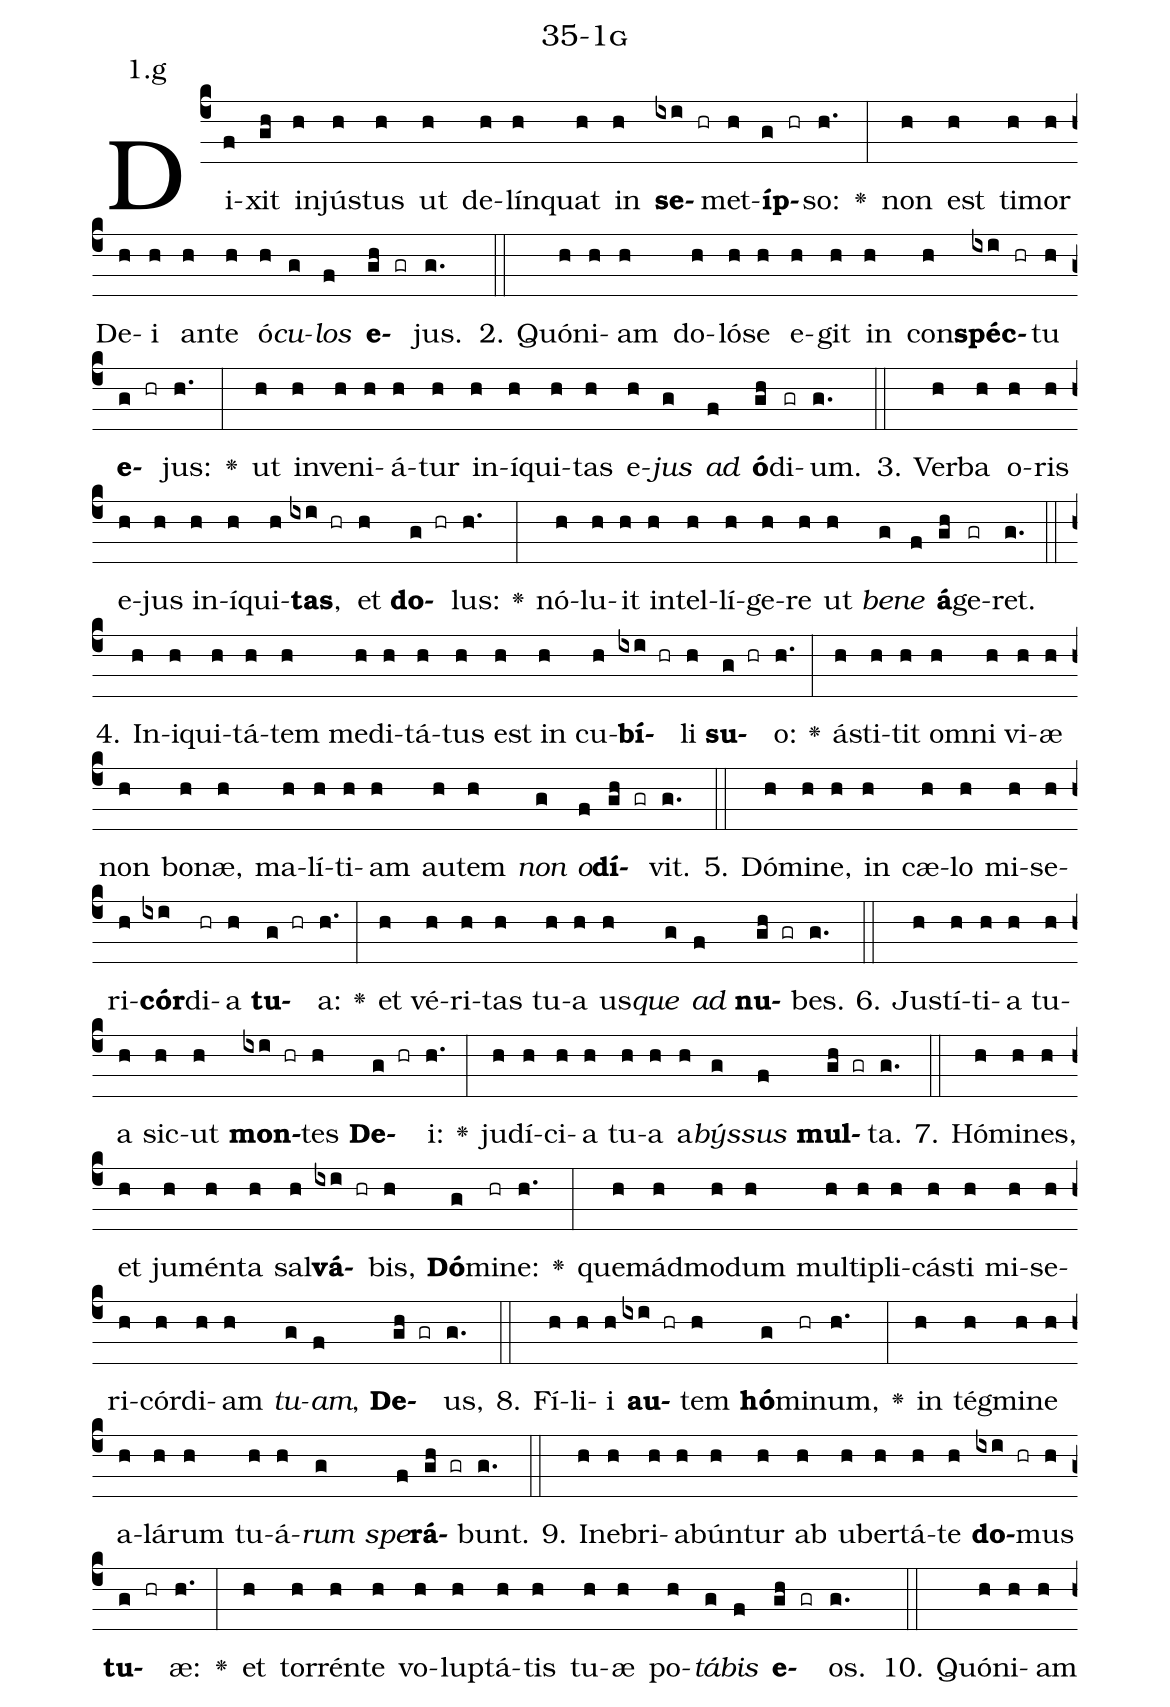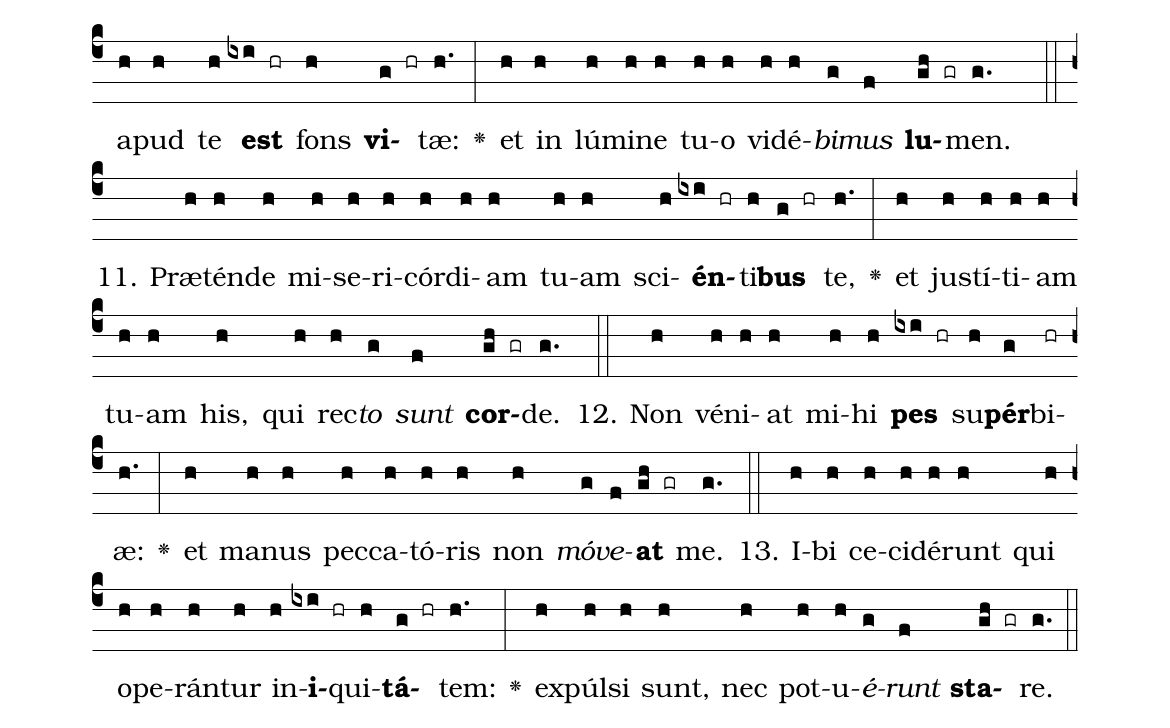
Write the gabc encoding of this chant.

name: 35-1g;
annotation: 1.g;
%%
(c4)Di(f)xit(gh) in(h)jús(h)tus(h) ut(h) de(h)lín(h)quat(h) in(h) <b>se</b>(ixi hr)met(h)<b>íp</b>(g hr)so:(h.) <v>\greheightstar</v>(:) non(h) est(h) ti(h)mor(h) De(h)i(h) an(h)te(h) ó(h)<i>cu</i>(g)<i>los</i>(f) <b>e</b>(gh gr)jus.(g.) (::)
2. Quón(h)i(h)am(h) do(h)ló(h)se(h) e(h)git(h) in(h) con(h)<b>spéc</b>(ixi hr)tu(h) <b>e</b>(g hr)jus:(h.) <v>\greheightstar</v>(:) ut(h) in(h)ve(h)ni(h)á(h)tur(h) in(h)í(h)qui(h)tas(h) e(h)<i>jus</i>(g) <i>ad</i>(f) <b>ó</b>(gh)di(gr)um.(g.) (::)
3. Ver(h)ba(h) o(h)ris(h) e(h)jus(h) in(h)í(h)qui(h)<b>tas</b>,(ixi hr) et(h) <b>do</b>(g hr)lus:(h.) <v>\greheightstar</v>(:) nó(h)lu(h)it(h) in(h)tel(h)lí(h)ge(h)re(h) ut(h) <i>be</i>(g)<i>ne</i>(f) <b>á</b>(gh)ge(gr)ret.(g.) (::)
4. In(h)i(h)qui(h)tá(h)tem(h) me(h)di(h)tá(h)tus(h) est(h) in(h) cu(h)<b>bí</b>(ixi hr)li(h) <b>su</b>(g hr)o:(h.) <v>\greheightstar</v>(:) á(h)sti(h)tit(h) om(h)ni(h) vi(h)æ(h) non(h) bo(h)næ,(h) ma(h)lí(h)ti(h)am(h) au(h)tem(h) <i>non</i>(g) <i>o</i>(f)<b>dí</b>(gh gr)vit.(g.) (::)
5. Dó(h)mi(h)ne,(h) in(h) cæ(h)lo(h) mi(h)se(h)ri(h)<b>cór</b>(ixi)di(hr)a(h) <b>tu</b>(g hr)a:(h.) <v>\greheightstar</v>(:) et(h) vé(h)ri(h)tas(h) tu(h)a(h) us(h)<i>que</i>(g) <i>ad</i>(f) <b>nu</b>(gh gr)bes.(g.) (::)
6. Jus(h)tí(h)ti(h)a(h) tu(h)a(h) sic(h)ut(h) <b>mon</b>(ixi hr)tes(h) <b>De</b>(g hr)i:(h.) <v>\greheightstar</v>(:) ju(h)dí(h)ci(h)a(h) tu(h)a(h) a(h)<i>býs</i>(g)<i>sus</i>(f) <b>mul</b>(gh gr)ta.(g.) (::)
7. Hó(h)mi(h)nes,(h) et(h) ju(h)mén(h)ta(h) sal(h)<b>vá</b>(ixi hr)bis,(h) <b>Dó</b>(g)mi(hr)ne:(h.) <v>\greheightstar</v>(:) quem(h)ád(h)mo(h)dum(h) mul(h)ti(h)pli(h)cás(h)ti(h) mi(h)se(h)ri(h)cór(h)di(h)am(h) <i>tu</i>(g)<i>am</i>,(f) <b>De</b>(gh gr)us,(g.) (::)
8. Fí(h)li(h)i(h) <b>au</b>(ixi hr)tem(h) <b>hó</b>(g)mi(hr)num,(h.) <v>\greheightstar</v>(:) in(h) tég(h)mi(h)ne(h) a(h)lá(h)rum(h) tu(h)á(h)<i>rum</i>(g) <i>spe</i>(f)<b>rá</b>(gh gr)bunt.(g.) (::)
9. In(h)e(h)bri(h)a(h)bún(h)tur(h) ab(h) u(h)ber(h)tá(h)te(h) <b>do</b>(ixi hr)mus(h) <b>tu</b>(g hr)æ:(h.) <v>\greheightstar</v>(:) et(h) tor(h)rén(h)te(h) vo(h)lup(h)tá(h)tis(h) tu(h)æ(h) po(h)<i>tá</i>(g)<i>bis</i>(f) <b>e</b>(gh gr)os.(g.) (::)
10. Quón(h)i(h)am(h) a(h)pud(h) te(h) <b>est</b>(ixi hr) fons(h) <b>vi</b>(g hr)tæ:(h.) <v>\greheightstar</v>(:) et(h) in(h) lú(h)mi(h)ne(h) tu(h)o(h) vi(h)dé(h)<i>bi</i>(g)<i>mus</i>(f) <b>lu</b>(gh gr)men.(g.) (::)
11. Præ(h)tén(h)de(h) mi(h)se(h)ri(h)cór(h)di(h)am(h) tu(h)am(h) sci(h)<b>én</b>(ixi hr)ti(h)<b>bus</b>(g hr) te,(h.) <v>\greheightstar</v>(:) et(h) jus(h)tí(h)ti(h)am(h) tu(h)am(h) his,(h) qui(h) rec(h)<i>to</i>(g) <i>sunt</i>(f) <b>cor</b>(gh gr)de.(g.) (::)
12. Non(h) vé(h)ni(h)at(h) mi(h)hi(h) <b>pes</b>(ixi hr) su(h)<b>pér</b>(g)bi(hr)æ:(h.) <v>\greheightstar</v>(:) et(h) ma(h)nus(h) pec(h)ca(h)tó(h)ris(h) non(h) <i>mó</i>(g)<i>ve</i>(f)<b>at</b>(gh gr) me.(g.) (::)
13. I(h)bi(h) ce(h)ci(h)dé(h)runt(h) qui(h) o(h)pe(h)rán(h)tur(h) in(h)<b>i</b>(ixi hr)qui(h)<b>tá</b>(g hr)tem:(h.) <v>\greheightstar</v>(:) ex(h)púl(h)si(h) sunt,(h) nec(h) pot(h)u(h)<i>é</i>(g)<i>runt</i>(f) <b>sta</b>(gh gr)re.(g.) (::)
